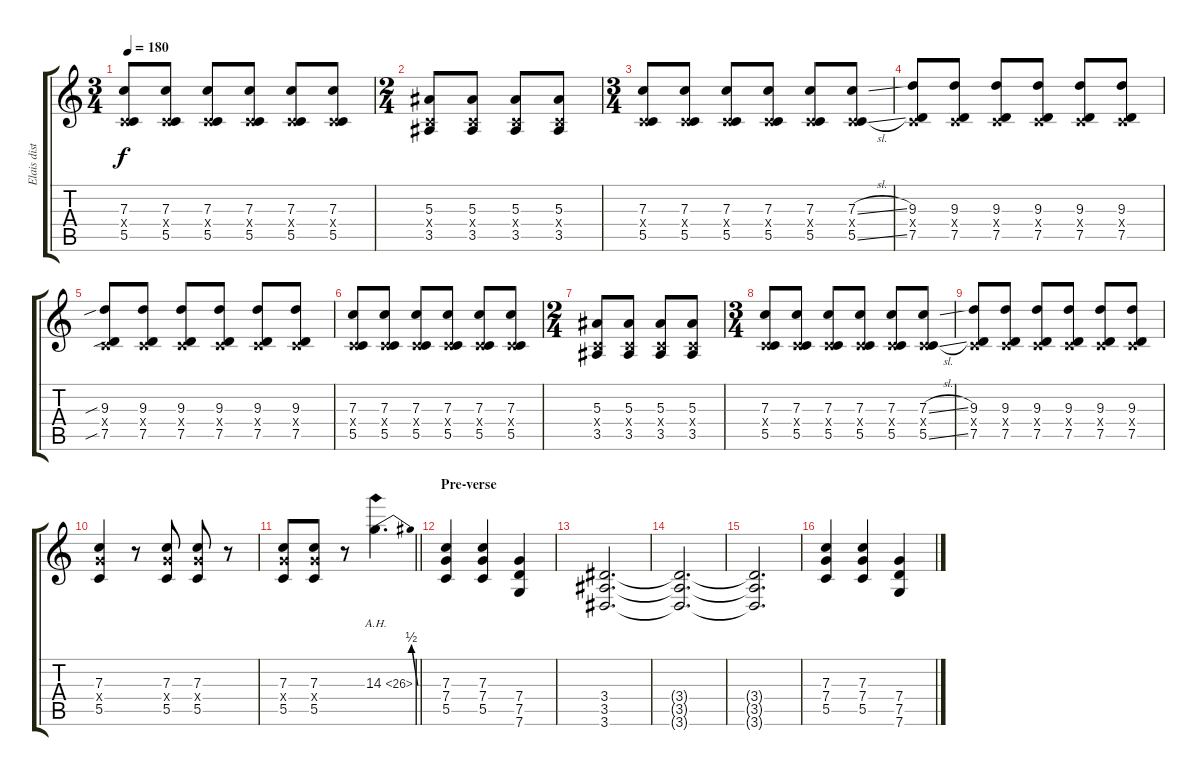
\track ("Elais dist." "Elais dist") {instrument distortionguitar}
\staff {score tabs}
\tuning (D4 A3 F3 C3 G2 C2) {hide}
\ts (3 4)
\tempo 180
\clef g2
\ks c
(7.3 0.4{x} 5.5).8{dy f} (7.3 0.4{x} 5.5).8 (7.3 0.4{x} 5.5).8 (7.3 0.4{x} 5.5).8 (7.3 0.4{x} 5.5).8 (7.3 0.4{x} 5.5).8 |
\ts (2 4)
(5.3 0.4{x} 3.5).8 (5.3 0.4{x} 3.5).8 (5.3 0.4{x} 3.5).8 (5.3 0.4{x} 3.5).8 |
\ts (3 4)
(7.3 0.4{x} 5.5).8 (7.3 0.4{x} 5.5).8 (7.3 0.4{x} 5.5).8 (7.3 0.4{x} 5.5).8 (7.3 0.4{x} 5.5).8 (7.3{sl} 0.4{x} 5.5{sl}).8 |
(9.3 0.4{x} 7.5).8 (9.3 0.4{x} 7.5).8 (9.3 0.4{x} 7.5).8 (9.3 0.4{x} 7.5).8 (9.3 0.4{x} 7.5).8 (9.3 0.4{x} 7.5).8 |
(9.3{sib} 0.4{x} 7.5{sib}).8 (9.3 0.4{x} 7.5).8 (9.3 0.4{x} 7.5).8 (9.3 0.4{x} 7.5).8 (9.3 0.4{x} 7.5).8 (9.3 0.4{x} 7.5).8 |
(7.3 0.4{x} 5.5).8 (7.3 0.4{x} 5.5).8 (7.3 0.4{x} 5.5).8 (7.3 0.4{x} 5.5).8 (7.3 0.4{x} 5.5).8 (7.3 0.4{x} 5.5).8 |
\ts (2 4)
(5.3 0.4{x} 3.5).8 (5.3 0.4{x} 3.5).8 (5.3 0.4{x} 3.5).8 (5.3 0.4{x} 3.5).8 |
\ts (3 4)
(7.3 0.4{x} 5.5).8 (7.3 0.4{x} 5.5).8 (7.3 0.4{x} 5.5).8 (7.3 0.4{x} 5.5).8 (7.3 0.4{x} 5.5).8 (7.3{sl} 0.4{x} 5.5{sl}).8 |
(9.3 0.4{x} 7.5).8 (9.3 0.4{x} 7.5).8 (9.3 0.4{x} 7.5).8 (9.3 0.4{x} 7.5).8 (9.3 0.4{x} 7.5).8 (9.3 0.4{x} 7.5).8 |
(7.3 7.4{x} 5.5).4 r.8 (7.3 7.4{x} 5.5).8 (7.3 7.4{x} 5.5).8 r.8 |
\barLineRight lightlight
(7.3 7.4{x} 5.5).8 (7.3 7.4{x} 5.5).8 r.8 14.3{be (bend 0 0 60 2) ah 12}.4{d} |
\section ("" "Pre-verse")
(7.3 7.4 5.5).4 (7.3 7.4 5.5).4 (7.4 7.5 7.6).4 |
(3.4 3.5 3.6).2{d} |
(3.4{t} 3.5{t} 3.6{t}).2{d} |
(3.4{t} 3.5{t} 3.6{t}).2{d} |
(7.3 7.4 5.5).4 (7.3 7.4 5.5).4 (7.4 7.5 7.6).4
